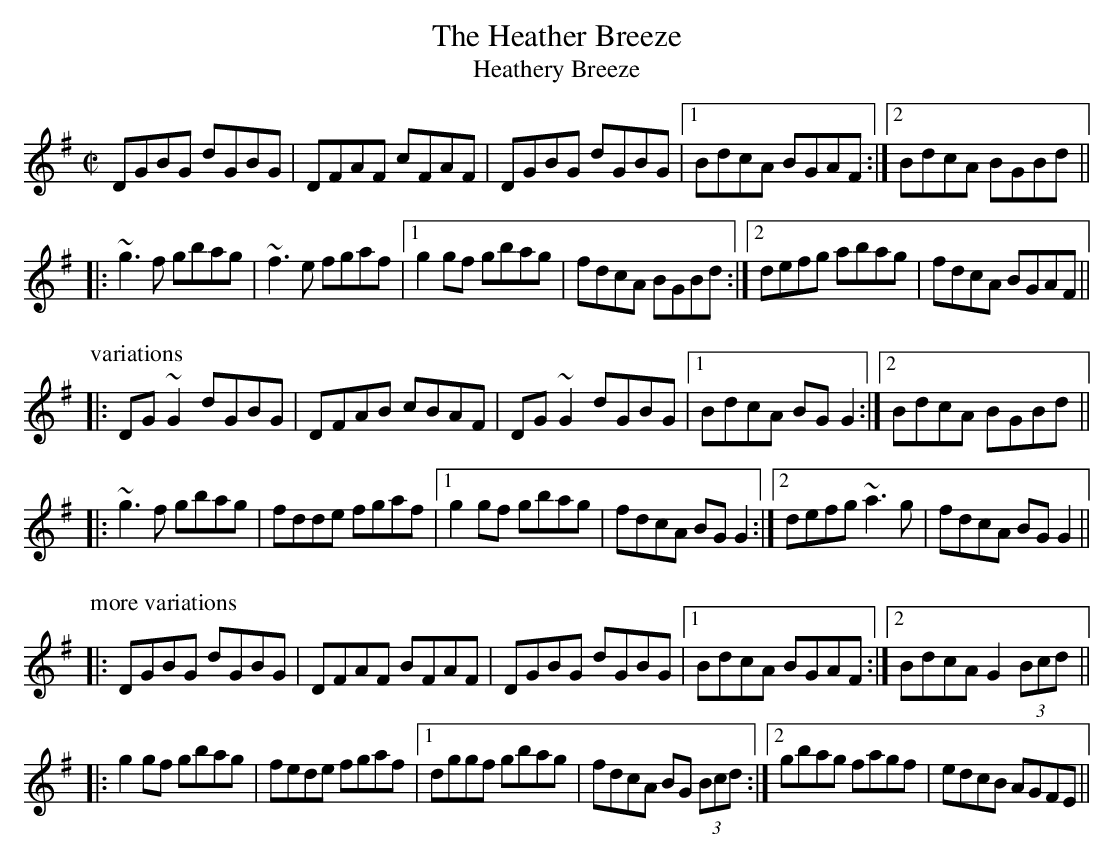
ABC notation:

X:1
T:Heather Breeze, The
T:Heathery Breeze
M:C|
K:G
DGBG dGBG | DFAF cFAF | DGBG dGBG |1 BdcA BGAF :|2 BdcA BGBd ||
|: ~g3f gbag | ~f3e fgaf |1 g2gf gbag | fdcA BGBd :|2 defg abag | fdcA BGAF ||
P:variations
|: DG~G2 dGBG | DFAB cBAF | DG~G2 dGBG |1 BdcA BGG2 :|2 BdcA BGBd ||
|: ~g3f gbag | fdde fgaf |1 g2gf gbag | fdcA BGG2 :|2 defg ~a3g | fdcA BGG2 ||
P:more variations
|: DGBG dGBG | DFAF BFAF | DGBG dGBG |1 BdcA BGAF :|2 BdcA G2 (3Bcd ||
|: g2gf gbag | fede fgaf |1 dggf gbag | fdcA BG (3Bcd :|2 gbag fagf | edcB AGFE ||
